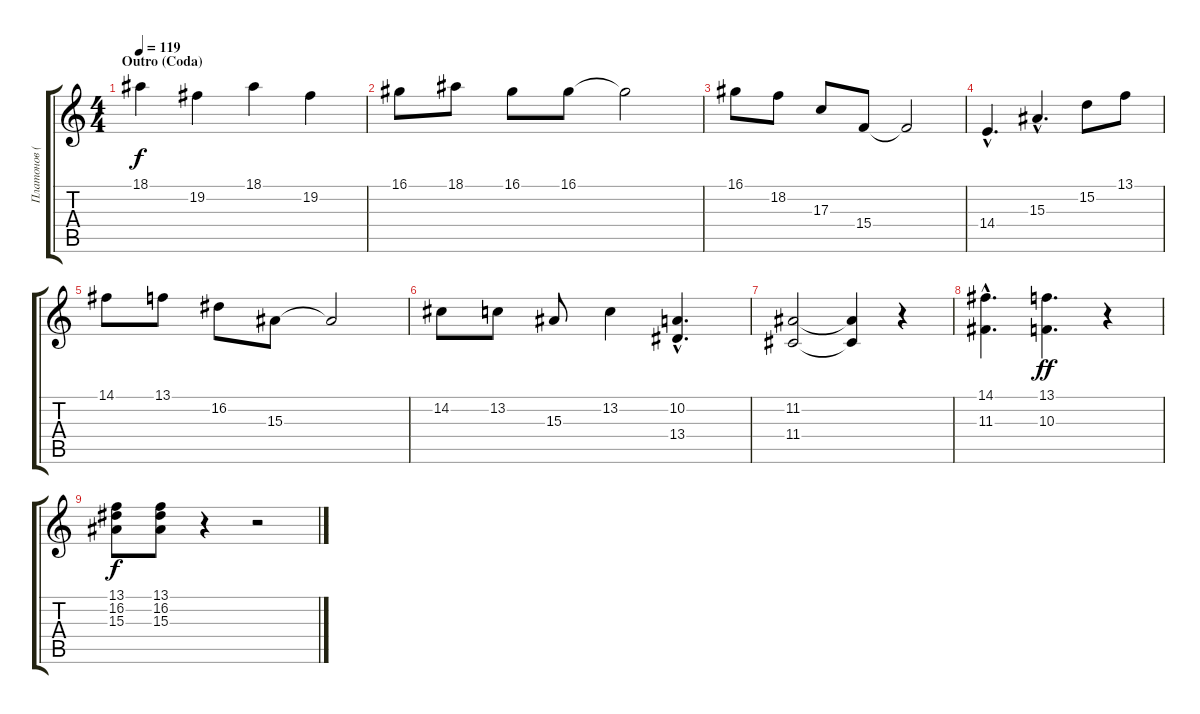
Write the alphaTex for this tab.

\track ("Платонов (Клавиш. 1)" "Платонов (") {instrument frenchhorn}
\staff {score tabs}
\tuning (E4 B3 G3 D3 A2 E2) {hide}
\ts (4 4)
\section ("" "Outro (Coda)")
\tempo 119
\clef g2
\ks c
18.1.4{dy f} 19.2.4 18.1.4 19.2.4 |
16.1.8 18.1.8 16.1.8 16.1.8 16.1{t}.2 |
16.1.8 18.2.8 17.3.8 15.4.8 15.4{t}.2 |
14.4{hac}.4{d} 15.3{hac}.4{d} 15.2.8 13.1.8 |
14.1.8 13.1.8 16.2.8 15.3.8 15.3{t}.2 |
14.2.8 13.2.8 15.3.8 13.2.4 (10.2{hac} 13.4{hac}).4{d} |
(11.2 11.4).2 (11.2{t} 11.4{t}).4 r.4 |
(14.1{hac} 11.3{hac}).4{d} (13.1 10.3).4{d dy ff} r.4 |
(13.1 16.2 15.3).8{dy f} (13.1 16.2 15.3).8 r.4 r.2
